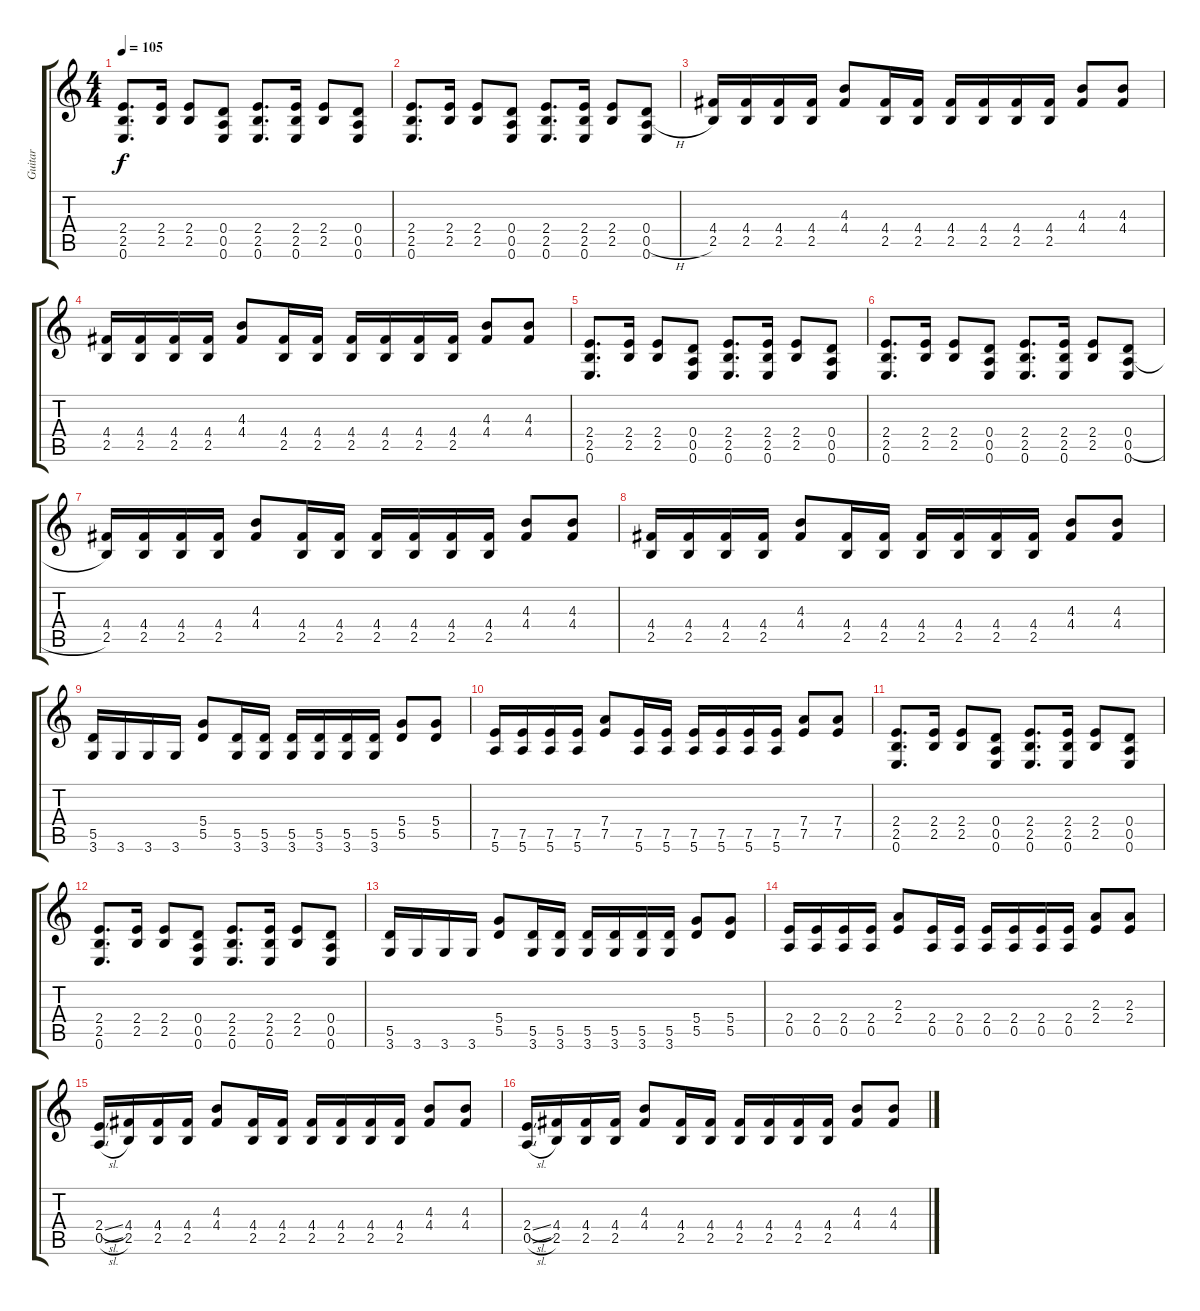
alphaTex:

\track ("Guitar" "Guitar") {instrument distortionguitar}
\staff {score tabs}
\tuning (E4 B3 G3 D3 A2 E2) {hide}
\ts (4 4)
\tempo 105
\clef g2
\ks c
(2.4 2.5 0.6).8{d dy f} (2.4 2.5).16 (2.4 2.5).8 (0.4 0.5 0.6).8 (2.4 2.5 0.6).8{d} (2.4 2.5 0.6).16 (2.4 2.5).8 (0.4 0.5 0.6).8 |
(2.4 2.5 0.6).8{d} (2.4 2.5).16 (2.4 2.5).8 (0.4 0.5 0.6).8 (2.4 2.5 0.6).8{d} (2.4 2.5 0.6).16 (2.4 2.5).8 (0.4 0.5{h} 0.6).8 |
(4.4 2.5).16 (4.4 2.5).16 (4.4 2.5).16 (4.4 2.5).16 (4.3 4.4).8 (4.4 2.5).16 (4.4 2.5).16 (4.4 2.5).16 (4.4 2.5).16 (4.4 2.5).16 (4.4 2.5).16 (4.3 4.4).8 (4.3 4.4).8 |
(4.4 2.5).16 (4.4 2.5).16 (4.4 2.5).16 (4.4 2.5).16 (4.3 4.4).8 (4.4 2.5).16 (4.4 2.5).16 (4.4 2.5).16 (4.4 2.5).16 (4.4 2.5).16 (4.4 2.5).16 (4.3 4.4).8 (4.3 4.4).8 |
(2.4 2.5 0.6).8{d} (2.4 2.5).16 (2.4 2.5).8 (0.4 0.5 0.6).8 (2.4 2.5 0.6).8{d} (2.4 2.5 0.6).16 (2.4 2.5).8 (0.4 0.5 0.6).8 |
(2.4 2.5 0.6).8{d} (2.4 2.5).16 (2.4 2.5).8 (0.4 0.5 0.6).8 (2.4 2.5 0.6).8{d} (2.4 2.5 0.6).16 (2.4 2.5).8 (0.4 0.5{h} 0.6).8 |
(4.4 2.5).16 (4.4 2.5).16 (4.4 2.5).16 (4.4 2.5).16 (4.3 4.4).8 (4.4 2.5).16 (4.4 2.5).16 (4.4 2.5).16 (4.4 2.5).16 (4.4 2.5).16 (4.4 2.5).16 (4.3 4.4).8 (4.3 4.4).8 |
(4.4 2.5).16 (4.4 2.5).16 (4.4 2.5).16 (4.4 2.5).16 (4.3 4.4).8 (4.4 2.5).16 (4.4 2.5).16 (4.4 2.5).16 (4.4 2.5).16 (4.4 2.5).16 (4.4 2.5).16 (4.3 4.4).8 (4.3 4.4).8 |
(5.5 3.6).16 3.6.16 3.6.16 3.6.16 (5.4 5.5).8 (5.5 3.6).16 (5.5 3.6).16 (5.5 3.6).16 (5.5 3.6).16 (5.5 3.6).16 (5.5 3.6).16 (5.4 5.5).8 (5.4 5.5).8 |
(7.5 5.6).16 (7.5 5.6).16 (7.5 5.6).16 (7.5 5.6).16 (7.4 7.5).8 (7.5 5.6).16 (7.5 5.6).16 (7.5 5.6).16 (7.5 5.6).16 (7.5 5.6).16 (7.5 5.6).16 (7.4 7.5).8 (7.4 7.5).8 |
(2.4 2.5 0.6).8{d} (2.4 2.5).16 (2.4 2.5).8 (0.4 0.5 0.6).8 (2.4 2.5 0.6).8{d} (2.4 2.5 0.6).16 (2.4 2.5).8 (0.4 0.5 0.6).8 |
(2.4 2.5 0.6).8{d} (2.4 2.5).16 (2.4 2.5).8 (0.4 0.5 0.6).8 (2.4 2.5 0.6).8{d} (2.4 2.5 0.6).16 (2.4 2.5).8 (0.4 0.5 0.6).8 |
(5.5 3.6).16 3.6.16 3.6.16 3.6.16 (5.4 5.5).8 (5.5 3.6).16 (5.5 3.6).16 (5.5 3.6).16 (5.5 3.6).16 (5.5 3.6).16 (5.5 3.6).16 (5.4 5.5).8 (5.4 5.5).8 |
(2.4 0.5).16 (2.4 0.5).16 (2.4 0.5).16 (2.4 0.5).16 (2.3 2.4).8 (2.4 0.5).16 (2.4 0.5).16 (2.4 0.5).16 (2.4 0.5).16 (2.4 0.5).16 (2.4 0.5).16 (2.3 2.4).8 (2.3 2.4).8 |
(2.4{sl} 0.5{sl}).16 (4.4 2.5).16 (4.4 2.5).16 (4.4 2.5).16 (4.3 4.4).8 (4.4 2.5).16 (4.4 2.5).16 (4.4 2.5).16 (4.4 2.5).16 (4.4 2.5).16 (4.4 2.5).16 (4.3 4.4).8 (4.3 4.4).8 |
(2.4{sl} 0.5{sl}).16 (4.4 2.5).16 (4.4 2.5).16 (4.4 2.5).16 (4.3 4.4).8 (4.4 2.5).16 (4.4 2.5).16 (4.4 2.5).16 (4.4 2.5).16 (4.4 2.5).16 (4.4 2.5).16 (4.3 4.4).8 (4.3 4.4).8
